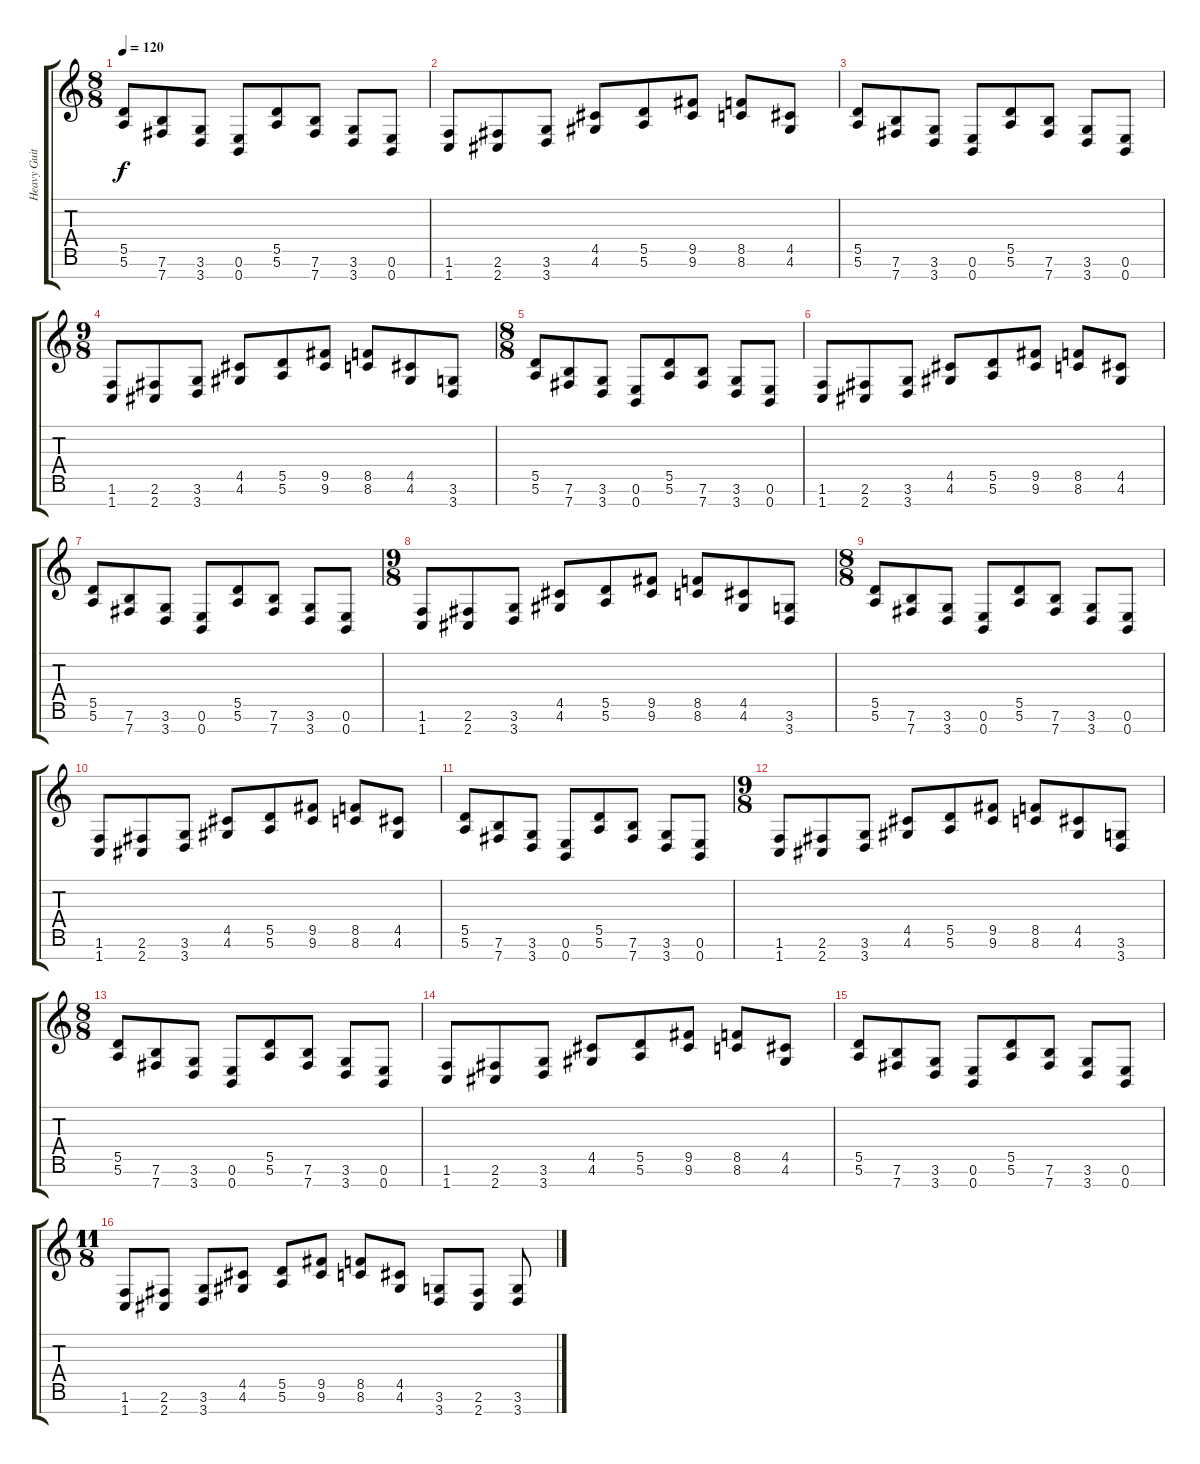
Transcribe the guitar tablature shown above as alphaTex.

\track ("Heavy Guitar 1" "Heavy Guit") {instrument overdrivenguitar}
\staff {score tabs}
\tuning (E4 B3 G3 D3 A2 E2 B1) {hide}
\ts (8 8)
\tempo 120
\clef g2
\ks c
(5.5 5.6).8{dy f} (7.6 7.7).8 (3.6 3.7).8 (0.6 0.7).8 (5.5 5.6).8 (7.6 7.7).8 (3.6 3.7).8 (0.6 0.7).8 |
(1.6 1.7).8 (2.6 2.7).8 (3.6 3.7).8 (4.5 4.6).8 (5.5 5.6).8 (9.5 9.6).8 (8.5 8.6).8 (4.5 4.6).8 |
(5.5 5.6).8 (7.6 7.7).8 (3.6 3.7).8 (0.6 0.7).8 (5.5 5.6).8 (7.6 7.7).8 (3.6 3.7).8 (0.6 0.7).8 |
\ts (9 8)
(1.6 1.7).8 (2.6 2.7).8 (3.6 3.7).8 (4.5 4.6).8 (5.5 5.6).8 (9.5 9.6).8 (8.5 8.6).8 (4.5 4.6).8 (3.6 3.7).8 |
\ts (8 8)
(5.5 5.6).8 (7.6 7.7).8 (3.6 3.7).8 (0.6 0.7).8 (5.5 5.6).8 (7.6 7.7).8 (3.6 3.7).8 (0.6 0.7).8 |
(1.6 1.7).8 (2.6 2.7).8 (3.6 3.7).8 (4.5 4.6).8 (5.5 5.6).8 (9.5 9.6).8 (8.5 8.6).8 (4.5 4.6).8 |
(5.5 5.6).8 (7.6 7.7).8 (3.6 3.7).8 (0.6 0.7).8 (5.5 5.6).8 (7.6 7.7).8 (3.6 3.7).8 (0.6 0.7).8 |
\ts (9 8)
(1.6 1.7).8 (2.6 2.7).8 (3.6 3.7).8 (4.5 4.6).8 (5.5 5.6).8 (9.5 9.6).8 (8.5 8.6).8 (4.5 4.6).8 (3.6 3.7).8 |
\ts (8 8)
(5.5 5.6).8 (7.6 7.7).8 (3.6 3.7).8 (0.6 0.7).8 (5.5 5.6).8 (7.6 7.7).8 (3.6 3.7).8 (0.6 0.7).8 |
(1.6 1.7).8 (2.6 2.7).8 (3.6 3.7).8 (4.5 4.6).8 (5.5 5.6).8 (9.5 9.6).8 (8.5 8.6).8 (4.5 4.6).8 |
(5.5 5.6).8 (7.6 7.7).8 (3.6 3.7).8 (0.6 0.7).8 (5.5 5.6).8 (7.6 7.7).8 (3.6 3.7).8 (0.6 0.7).8 |
\ts (9 8)
(1.6 1.7).8 (2.6 2.7).8 (3.6 3.7).8 (4.5 4.6).8 (5.5 5.6).8 (9.5 9.6).8 (8.5 8.6).8 (4.5 4.6).8 (3.6 3.7).8 |
\ts (8 8)
(5.5 5.6).8 (7.6 7.7).8 (3.6 3.7).8 (0.6 0.7).8 (5.5 5.6).8 (7.6 7.7).8 (3.6 3.7).8 (0.6 0.7).8 |
(1.6 1.7).8 (2.6 2.7).8 (3.6 3.7).8 (4.5 4.6).8 (5.5 5.6).8 (9.5 9.6).8 (8.5 8.6).8 (4.5 4.6).8 |
(5.5 5.6).8 (7.6 7.7).8 (3.6 3.7).8 (0.6 0.7).8 (5.5 5.6).8 (7.6 7.7).8 (3.6 3.7).8 (0.6 0.7).8 |
\ts (11 8)
(1.6 1.7).8 (2.6 2.7).8 (3.6 3.7).8 (4.5 4.6).8 (5.5 5.6).8 (9.5 9.6).8 (8.5 8.6).8 (4.5 4.6).8 (3.6 3.7).8 (2.6 2.7).8 (3.6 3.7).8
